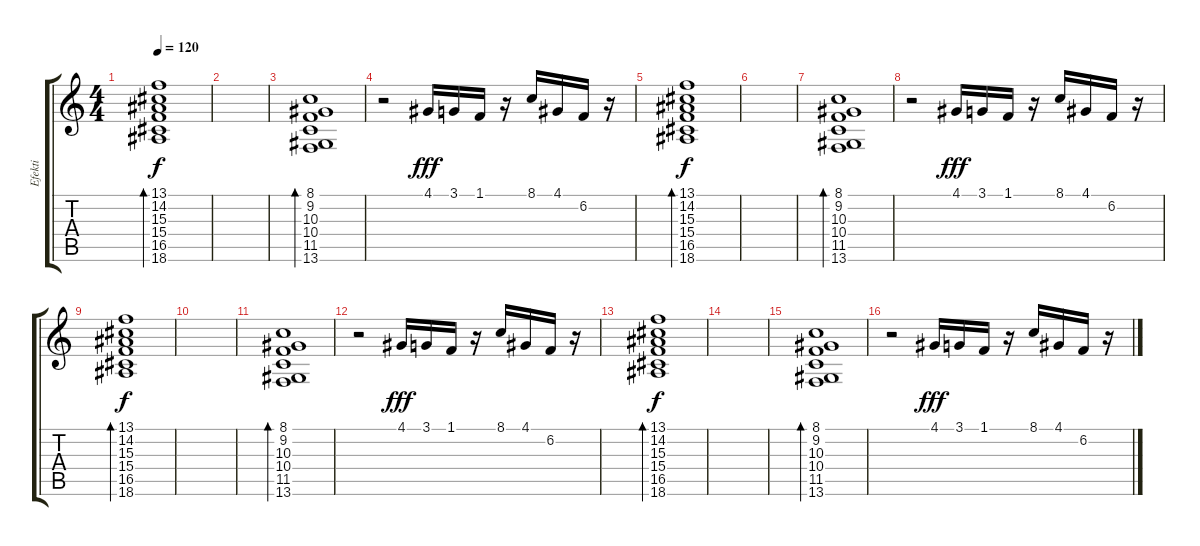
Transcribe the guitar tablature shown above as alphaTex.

\track ("Efekti" "Efekti") {instrument synthbrass1}
\staff {score tabs}
\tuning (E4 B3 G3 D3 A2 E2) {hide}
\ts (4 4)
\tempo 120
\clef g2
\ks c
(13.1 14.2 15.3 15.4 16.5 18.6).1{bd 60 dy f} |
|
(8.1 9.2 10.3 10.4 11.5 13.6).1{bd 60} |
r.2 4.1.16{dy fff} 3.1.16 1.1.16 r.16 8.1.16 4.1.16 6.2.16 r.16 |
(13.1 14.2 15.3 15.4 16.5 18.6).1{bd 60 dy f} |
|
(8.1 9.2 10.3 10.4 11.5 13.6).1{bd 60} |
r.2 4.1.16{dy fff} 3.1.16 1.1.16 r.16 8.1.16 4.1.16 6.2.16 r.16 |
(13.1 14.2 15.3 15.4 16.5 18.6).1{bd 60 dy f} |
|
(8.1 9.2 10.3 10.4 11.5 13.6).1{bd 60} |
r.2 4.1.16{dy fff} 3.1.16 1.1.16 r.16 8.1.16 4.1.16 6.2.16 r.16 |
(13.1 14.2 15.3 15.4 16.5 18.6).1{bd 60 dy f} |
|
(8.1 9.2 10.3 10.4 11.5 13.6).1{bd 60} |
r.2 4.1.16{dy fff} 3.1.16 1.1.16 r.16 8.1.16 4.1.16 6.2.16 r.16
